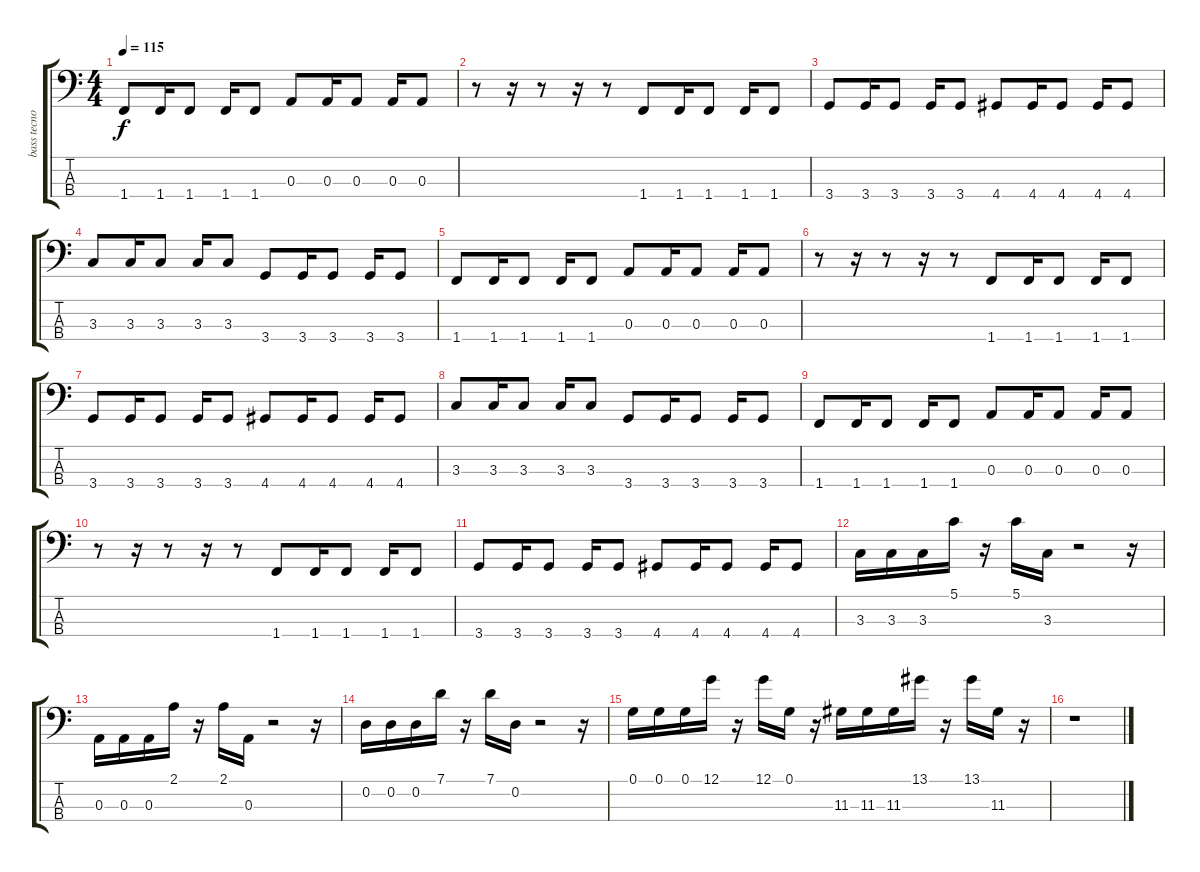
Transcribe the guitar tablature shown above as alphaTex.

\track ("bass tecno" "bass tecno") {instrument synthbass1}
\staff {score tabs}
\tuning (G2 D2 A1 E1) {hide}
\ts (4 4)
\tempo 115
\clef f4
\ks c
1.4.8{dy f} 1.4.16 1.4.8 1.4.16 1.4.8 0.3.8 0.3.16 0.3.8 0.3.16 0.3.8 |
r.8 r.16 r.8 r.16 r.8 1.4.8 1.4.16 1.4.8 1.4.16 1.4.8 |
3.4.8 3.4.16 3.4.8 3.4.16 3.4.8 4.4.8 4.4.16 4.4.8 4.4.16 4.4.8 |
3.3.8 3.3.16 3.3.8 3.3.16 3.3.8 3.4.8 3.4.16 3.4.8 3.4.16 3.4.8 |
1.4.8 1.4.16 1.4.8 1.4.16 1.4.8 0.3.8 0.3.16 0.3.8 0.3.16 0.3.8 |
r.8 r.16 r.8 r.16 r.8 1.4.8 1.4.16 1.4.8 1.4.16 1.4.8 |
3.4.8 3.4.16 3.4.8 3.4.16 3.4.8 4.4.8 4.4.16 4.4.8 4.4.16 4.4.8 |
3.3.8 3.3.16 3.3.8 3.3.16 3.3.8 3.4.8 3.4.16 3.4.8 3.4.16 3.4.8 |
1.4.8 1.4.16 1.4.8 1.4.16 1.4.8 0.3.8 0.3.16 0.3.8 0.3.16 0.3.8 |
r.8 r.16 r.8 r.16 r.8 1.4.8 1.4.16 1.4.8 1.4.16 1.4.8 |
3.4.8 3.4.16 3.4.8 3.4.16 3.4.8 4.4.8 4.4.16 4.4.8 4.4.16 4.4.8 |
3.3.16 3.3.16 3.3.16 5.1.16 r.16 5.1.16 3.3.16 r.2 r.16 |
0.3.16 0.3.16 0.3.16 2.1.16 r.16 2.1.16 0.3.16 r.2 r.16 |
0.2.16 0.2.16 0.2.16 7.1.16 r.16 7.1.16 0.2.16 r.2 r.16 |
0.1.16 0.1.16 0.1.16 12.1.16 r.16 12.1.16 0.1.16 r.16 11.3.16 11.3.16 11.3.16 13.1.16 r.16 13.1.16 11.3.16 r.16 |
r.1
